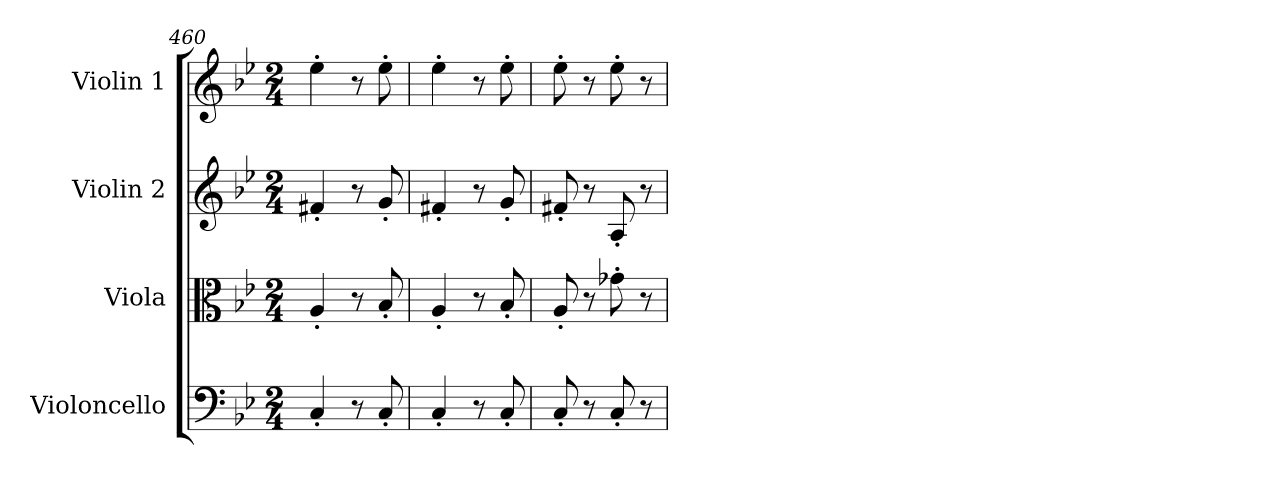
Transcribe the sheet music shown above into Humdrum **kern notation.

**kern	**kern	**kern	**kern
*part4	*part3	*part2	*part1
*staff4	*staff3	*staff2	*staff1
*I"Violoncello	*I"Viola	*I"Violin 2	*I"Violin 1
*I'Vc	*I'Vla	*I'Vln	*I'Vln
*clefF4	*clefC3	*clefG2	*clefG2
*k[b-e-]	*k[b-e-]	*k[b-e-]	*k[b-e-]
*M2/4	*M2/4	*M2/4	*M2/4
=460	=460	=460	=460
4C'/	4A'/	4f#X'/	4ee-'\
8r	8r	8r	8r
8C'/	8B-'/	8g'/	8ee-'\
=461	=461	=461	=461
4C'/	4A'/	4f#X'/	4ee-'\
8r	8r	8r	8r
8C'/	8B-'/	8g'/	8ee-'\
=462	=462	=462	=462
8C'/	8A'/	8f#X'/	8ee-'\
8r	8r	8r	8r
8C'/	8g-X'\	8A'/	8ee-'\
8r	8r	8r	8r
=	=	=	=
*-	*-	*-	*-
